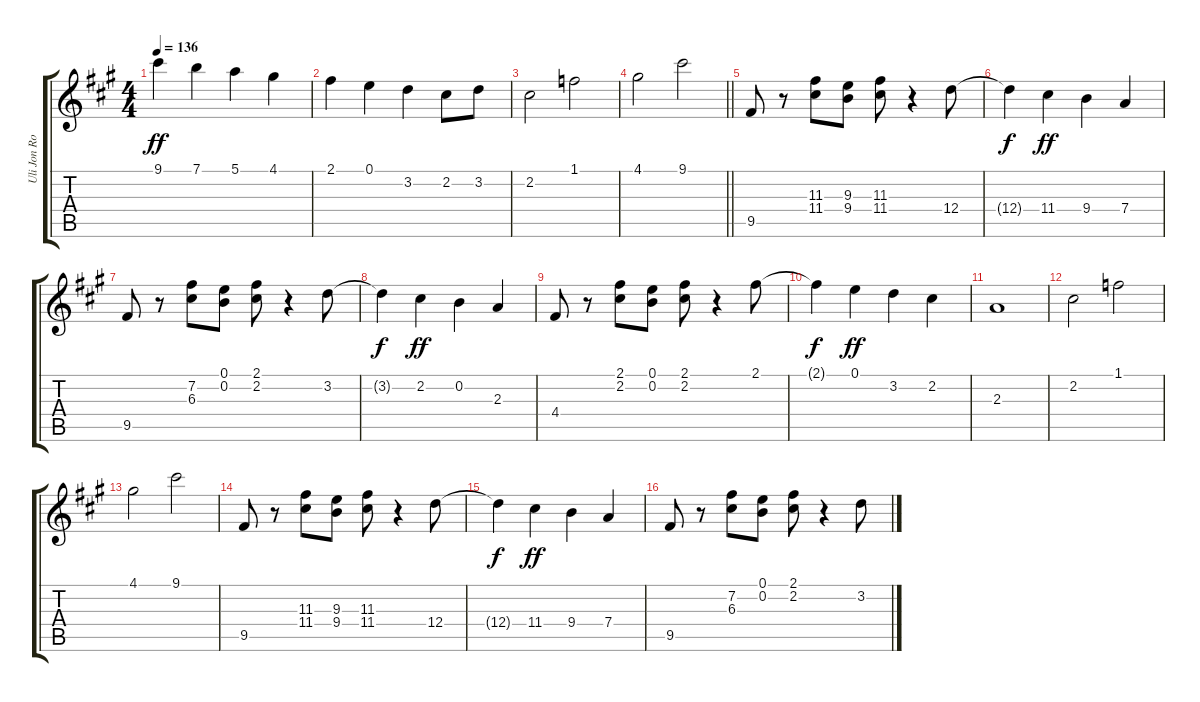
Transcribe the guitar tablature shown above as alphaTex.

\track ("Uli Jon Roth" "Uli Jon Ro") {instrument overdrivenguitar}
\staff {score tabs}
\tuning (E4 B3 G3 D3 A2 E2) {hide}
\ts (4 4)
\tempo 136
\clef g2
\ks a
9.1.4{dy ff} 7.1.4 5.1.4 4.1.4 |
2.1.4 0.1.4 3.2.4 2.2.8 3.2.8 |
2.2.2 1.1.2 |
\barLineRight lightlight
4.1.2 9.1.2 |
9.5.8 r.8 (11.3 11.4).8 (9.3 9.4).8 (11.3 11.4).8 r.4 12.4.8 |
12.4{t}.4{dy f} 11.4.4{dy ff} 9.4.4 7.4.4 |
9.5.8 r.8 (7.2 6.3).8 (0.1 0.2).8 (2.1 2.2).8 r.4 3.2.8 |
3.2{t}.4{dy f} 2.2.4{dy ff} 0.2.4 2.3.4 |
4.4.8 r.8 (2.1 2.2).8 (0.1 0.2).8 (2.1 2.2).8 r.4 2.1.8 |
2.1{t}.4{dy f} 0.1.4{dy ff} 3.2.4 2.2.4 |
2.3.1 |
2.2.2 1.1.2 |
4.1.2 9.1.2 |
9.5.8 r.8 (11.3 11.4).8 (9.3 9.4).8 (11.3 11.4).8 r.4 12.4.8 |
12.4{t}.4{dy f} 11.4.4{dy ff} 9.4.4 7.4.4 |
9.5.8 r.8 (7.2 6.3).8 (0.1 0.2).8 (2.1 2.2).8 r.4 3.2.8
